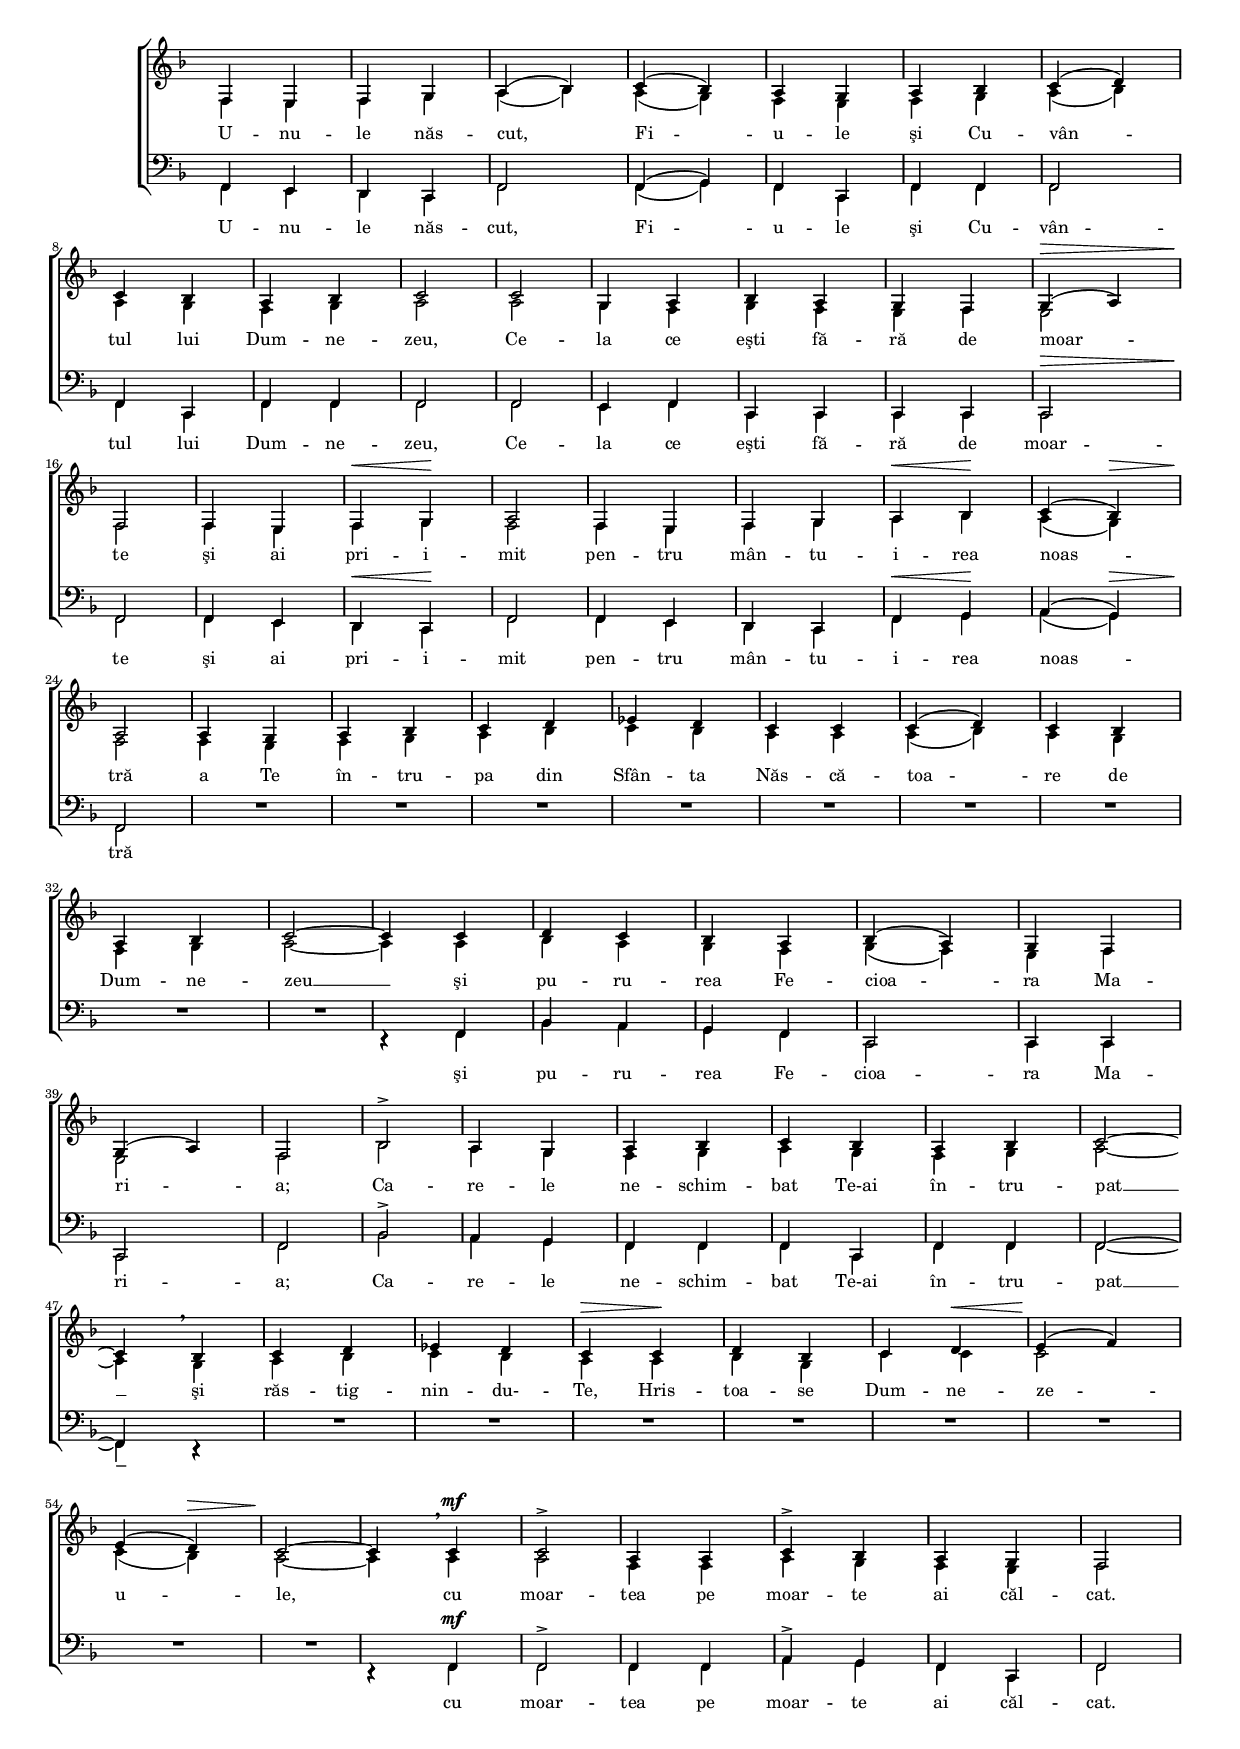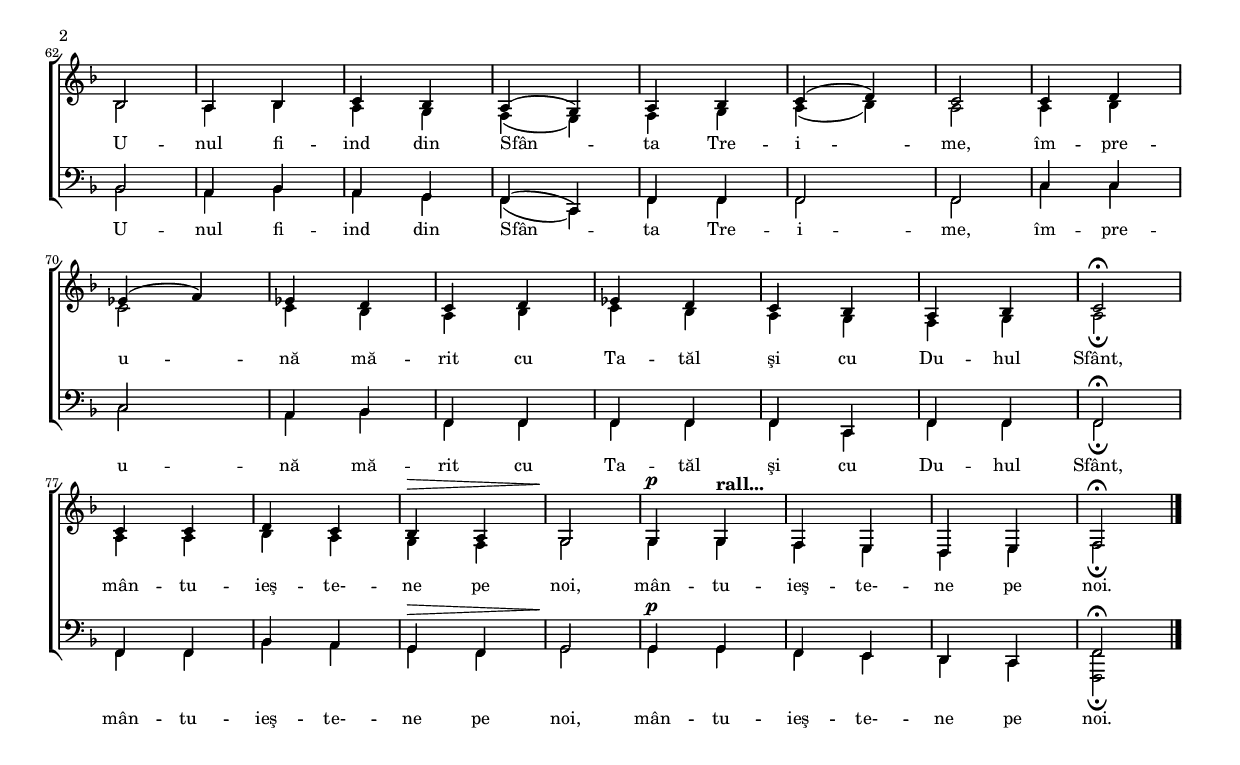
\version "2.12.0"
\include "defines.ly"
midiTempo = 
  \midi {
    \context {
      \Score
      tempoWholesPerMinute = #(ly:make-moment 156 4)
      }
    }


\include "preamble.ly"

global = {
  \globalPreamble
  \key f \major
  \override Staff.TimeSignature #'transparent = ##t
  \time 2/4
}

sopMusic = \relative {
  % Unule născut, Fiule şi Cuvântul lui Dumnezeu
  f4 e
  f g
  a( bes)
  c( bes)
  a g
  a bes
  c( d)
  c bes
  a bes
  c2

  % Cela ce eşti fără de moarte
  c
  g4 a
  bes a
  g f
  g(^\> a)
  f2\!

  % Şi ai primit pentru mântuirea noastră
  f4 e
  f^\< g\!
  a2
  f4 e
  f g
  a^\< bes\!
  c( bes)^\>
  a2\!

  % A Te întrupa din Sfânta Născătoare de Dumnezeu
  a4 g
  a bes
  c d
  es d
  c c
  c( d)
  c bes
  a bes
  c2~

  % Şi pururea Fecioara Maria
  c4 c
  d c
  bes a
  bes( a)
  g f
  g( a)
  f2

  % Carele neschimbat Te-ai întrupat
  bes^\accent
  a4 g
  a bes
  c bes
  a bes
  c2~

  % Şi răstignindu-Te Hristoase Dumnezeule
  c4 \breathe bes
  c d
  es d
  c^\> c\!
  d bes
  c d^\<
  e(\! f)
  e( d)^\>
  c2~\!

  % Cu moartea pe moarte ai călcat
  c4 \breathe c^\mf
  c2^\accent
  a4 a
  c^\accent bes
  a g
  f2

  % Unul fiind din Sfânta Treime
  bes
  a4 bes
  c bes
  a( g)
  a bes
  c( d)
  c2

  % Împreună mărit cu Tatăl şi cu Duhul Sfânt
  c4 d
  es( f)
  es d
  c d
  es d
  c bes
  a bes
  c2\fermata

  % Mântuieşte-ne pe noi, mântuieşte-ne pe noi
  c4 c
  d c
  bes^\> a
  g2\!
  g4^\p g^\rallMarkup
  f e
  d e
  f2\fermata
  \bar "|."
}

altoMusic = \relative {
  % Unule născut, Fiule şi Cuvântul lui Dumnezeu
  f4 e
  f g
  a( bes)
  a( g)
  f e
  f g
  a( bes)
  a g
  f g
  a2

  % Cela ce eşti fără de moarte
  a
  g4 f
  g f
  e f
  e2
  f

  % Şi ai primit pentru mântuirea noastră
  f4 e
  f g
  f2
  f4 e
  f g
  a bes
  a( g)
  f2

  % A Te întrupa din Sfânta Născătoare de Dumnezeu
  f4 e
  f g
  a bes
  c bes
  a a
  a( bes)
  a g
  f g
  a2~

  % Şi pururea Fecioara Maria
  a4 a
  bes a
  g f
  g( f)
  e f
  e2
  f

  % Carele neschimbat Te-ai întrupat
  bes
  a4 g
  f g
  a g
  f g
  a2~

  % Şi răstignindu-Te Hristoase Dumnezeule
  a4 g
  a bes
  c bes
  a a
  bes g
  c c
  c2
  c4( bes)
  a2~

  % Cu moartea pe moarte ai călcat
  a4 a
  a2
  f4 f
  a g
  f e
  f2

  % Unul fiind din Sfânta Treime
  bes
  a4 bes
  a g
  f( e)
  f g
  a( bes)
  a2

  % Împreună mărit cu Tatăl şi cu Duhul Sfânt
  a4 bes
  c2
  c4 bes
  a bes
  c bes
  a g
  f g
  a2\fermata

  % Mântuieşte-ne pe noi, mântuieşte-ne pe noi
  a4 a
  bes a
  g f
  g2
  g4 g
  f e
  d e
  f2\fermata
}

tenorMusic = \relative {
  % Unule născut, Fiule şi Cuvântul lui Dumnezeu
  f,4 e
  d c
  f2
  f4( g)
  f c
  f f
  f2
  f4 c
  f f
  f2

  % Cela ce eşti fără de moarte
  f
  e4 f
  c c
  c c
  c2^\>
  f\!

  % Şi ai primit pentru mântuirea noastră
  f4 e
  d^\< c\!
  f2
  f4 e
  d c
  f^\< g\!
  a( g)^\>
  f2\!

  % A Te întrupa din Sfânta Născătoare de Dumnezeu
  \oneVoice
  R2 * 9
  \voiceOne

  % Şi pururea Fecioara Maria
  d4\rest f
  bes a
  g f
  c2
  c4 c
  c2
  f

  % Carele neschimbat Te-ai întrupat
  bes^\accent
  a4 g
  f f
  f c
  f f
  f2~

  % Şi răstignindu-Te Hristoase Dumnezeule
  f4 d4\rest
  \oneVoice
  R2 * 8
  \voiceOne

  % Cu moartea pe moarte ai călcat
  d4\rest f^\mf
  f2^\accent
  f4 f
  a^\accent g
  f c
  f2

  % Unul fiind din Sfânta Treime
  bes
  a4 bes
  a g
  f( c)
  f f
  f2
  f2

  % Împreună mărit cu Tatăl şi cu Duhul Sfânt
  c'4 c
  c2
  a4 bes
  f f
  f f
  f c
  f f
  f2\fermata

  % Mântuieşte-ne pe noi, mântuieşte-ne pe noi
  f4 f
  bes a
  g^\> f
  g2\!
  g4^\p g
  f e
  d c
  f2\fermata
}

bassMusic = \relative {
  % Unule născut, Fiule şi Cuvântul lui Dumnezeu
  f,4 e
  d c
  f2
  f4( g)
  f c
  f f
  f2
  f4 c
  f f
  f2

  % Cela ce eşti fără de moarte
  f
  e4 f
  c c
  c c
  c2
  f

  % Şi ai primit pentru mântuirea noastră
  f4 e
  d c
  f2
  f4 e
  d c
  f g
  a( g)
  f2

  % A Te întrupa din Sfânta Născătoare de Dumnezeu
  s2 * 9

  % Şi pururea Fecioara Maria
  d4\rest f
  bes a
  g f
  c2
  c4 c
  c2
  f

  % Carele neschimbat Te-ai întrupat
  bes
  a4 g
  f f
  f c
  f f
  f2~

  % Şi răstignindu-Te Hristoase Dumnezeule
  f4 d4\rest
  s2 * 8

  % Cu moartea pe moarte ai călcat
  d4\rest f
  f2
  f4 f
  a g
  f c
  f2

  % Unul fiind din Sfânta Treime
  bes
  a4 bes
  a g
  f( c)
  f f
  f2
  f2

  % Împreună mărit cu Tatăl şi cu Duhul Sfânt
  c'4 c
  c2
  a4 bes
  f f
  f f
  f c
  f f
  f2\fermata

  % Mântuieşte-ne pe noi, mântuieşte-ne pe noi
  f4 f
  bes a
  g f
  g2
  g4 g
  f e
  d c
  <f f,>2\fermata
}

womenWords = \lyricmode {
  U -- nu -- le năs -- cut,
  Fi -- u -- le şi Cu -- vân -- tul lui Dum -- ne -- zeu,
  Ce -- la ce eşti fă -- ră de moar -- te

  şi ai pri -- i -- mit pen -- tru mân -- tu -- i -- rea noas -- tră
  a Te în -- tru -- pa
  din Sfân -- ta Năs -- că -- toa -- re de Dum -- ne -- zeu __
  şi pu -- ru -- rea Fe -- cioa -- ra Ma -- ri -- a;

  Ca -- re -- le ne -- schim -- bat Te-ai în -- tru -- pat __
  şi răs -- tig -- nin -- du- -- Te, Hris -- toa -- se
  Dum -- ne -- ze -- u -- le,
  cu moar -- tea pe moar -- te ai căl -- cat.

  U -- nul fi -- ind din Sfân -- ta Tre -- i -- me,
  îm -- pre -- u -- nă mă -- rit cu Ta -- tăl şi cu Du -- hul Sfânt,
  mân -- tu -- ieş -- te- -- ne pe noi,
  mân -- tu -- ieş -- te- -- ne pe noi.
}

menWords = \lyricmode {
  U -- nu -- le năs -- cut,
  Fi -- u -- le şi Cu -- vân -- tul lui Dum -- ne -- zeu,
  Ce -- la ce eşti fă -- ră de moar -- te

  şi ai pri -- i -- mit pen -- tru mân -- tu -- i -- rea noas -- tră
  % tenors and bases take five
  şi pu -- ru -- rea Fe -- cioa -- ra Ma -- ri -- a;

  Ca -- re -- le ne -- schim -- bat Te-ai în -- tru -- pat __
  % second coffee break
  cu moar -- tea pe moar -- te ai căl -- cat.

  U -- nul fi -- ind din Sfân -- ta Tre -- i -- me,
  îm -- pre -- u -- nă mă -- rit cu Ta -- tăl şi cu Du -- hul Sfânt,
  mân -- tu -- ieş -- te- -- ne pe noi,
  mân -- tu -- ieş -- te- -- ne pe noi.
}

\include "two-staves.ly"
